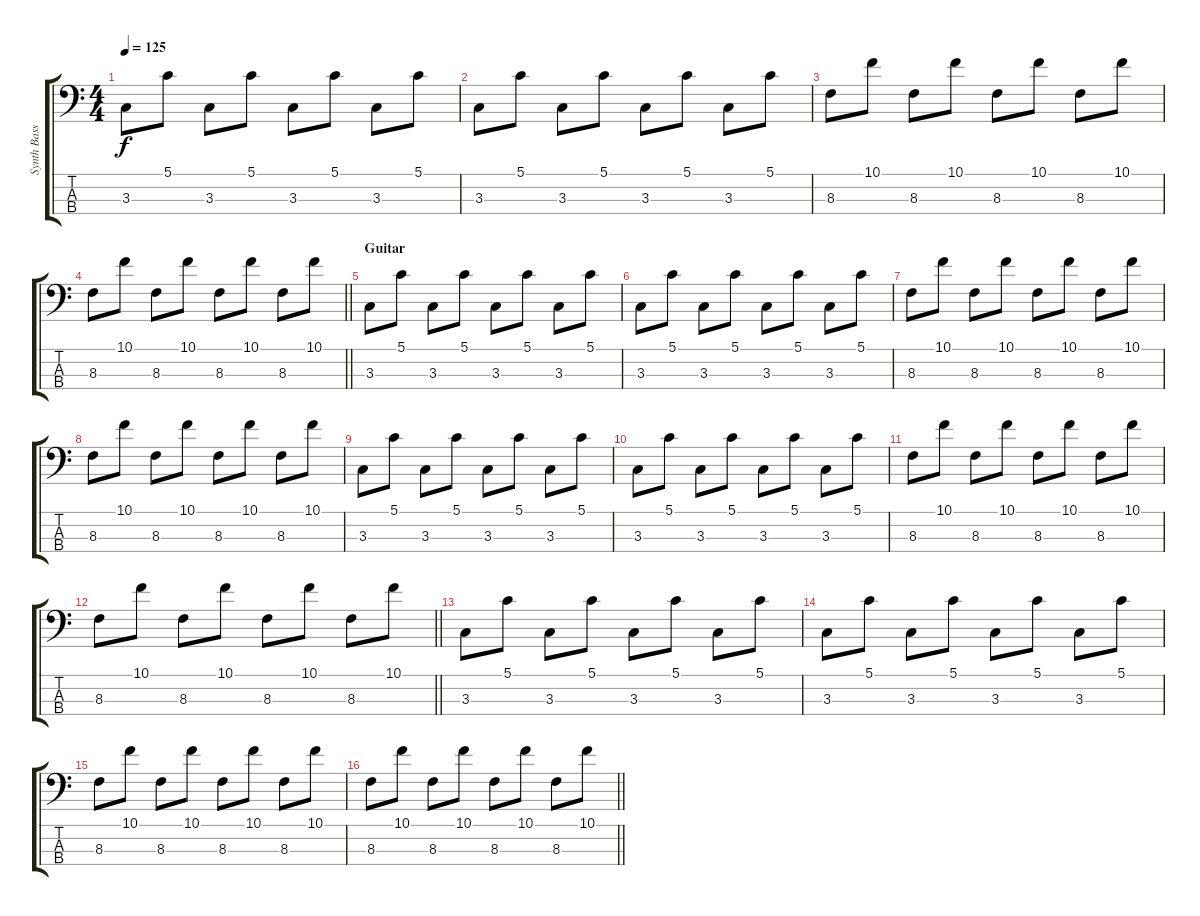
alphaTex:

\track ("Synth Bass (Gillian)" "Synth Bass") {instrument synthbass1}
\staff {score tabs}
\tuning (G2 D2 A1 E1) {hide}
\ts (4 4)
\tempo 125
\clef f4
\ks c
3.3.8{dy f} 5.1.8 3.3.8 5.1.8 3.3.8 5.1.8 3.3.8 5.1.8 |
3.3.8 5.1.8 3.3.8 5.1.8 3.3.8 5.1.8 3.3.8 5.1.8 |
8.3.8 10.1.8 8.3.8 10.1.8 8.3.8 10.1.8 8.3.8 10.1.8 |
\barLineRight lightlight
8.3.8 10.1.8 8.3.8 10.1.8 8.3.8 10.1.8 8.3.8 10.1.8 |
\section ("" "Guitar")
3.3.8 5.1.8 3.3.8 5.1.8 3.3.8 5.1.8 3.3.8 5.1.8 |
3.3.8 5.1.8 3.3.8 5.1.8 3.3.8 5.1.8 3.3.8 5.1.8 |
8.3.8 10.1.8 8.3.8 10.1.8 8.3.8 10.1.8 8.3.8 10.1.8 |
8.3.8 10.1.8 8.3.8 10.1.8 8.3.8 10.1.8 8.3.8 10.1.8 |
3.3.8 5.1.8 3.3.8 5.1.8 3.3.8 5.1.8 3.3.8 5.1.8 |
3.3.8 5.1.8 3.3.8 5.1.8 3.3.8 5.1.8 3.3.8 5.1.8 |
8.3.8 10.1.8 8.3.8 10.1.8 8.3.8 10.1.8 8.3.8 10.1.8 |
\barLineRight lightlight
8.3.8 10.1.8 8.3.8 10.1.8 8.3.8 10.1.8 8.3.8 10.1.8 |
3.3.8 5.1.8 3.3.8 5.1.8 3.3.8 5.1.8 3.3.8 5.1.8 |
3.3.8 5.1.8 3.3.8 5.1.8 3.3.8 5.1.8 3.3.8 5.1.8 |
8.3.8 10.1.8 8.3.8 10.1.8 8.3.8 10.1.8 8.3.8 10.1.8 |
\barLineRight lightlight
8.3.8 10.1.8 8.3.8 10.1.8 8.3.8 10.1.8 8.3.8 10.1.8
